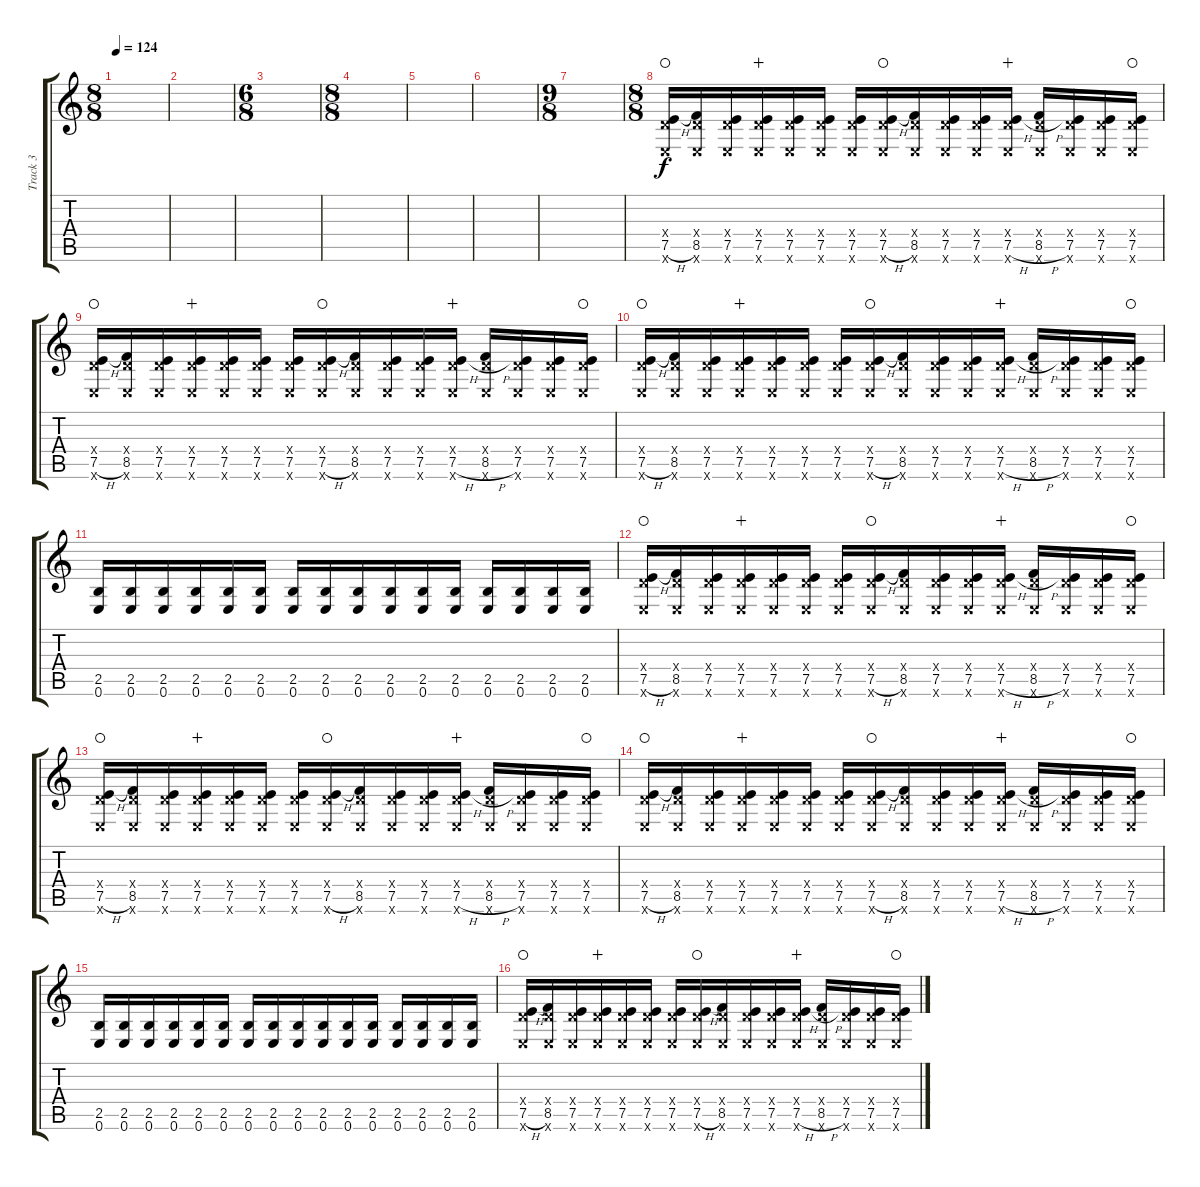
\track ("Track 3" "Track 3") {instrument overdrivenguitar}
\staff {score tabs}
\tuning (E4 B3 G3 D3 A2 E2) {hide}
\ts (8 8)
\tempo 124
\clef g2
\ks c
|
|
\ts (6 8)
|
\ts (8 8)
|
|
|
\ts (9 8)
|
\ts (8 8)
(0.4{x} 7.5{h} 0.6{x}).16{volume 9 balance 8 waho} (0.4{x} 8.5 0.6{x}).16 (0.4{x} 7.5 0.6{x}).16 (0.4{x} 7.5 0.6{x}).16{wahc} (0.4{x} 7.5 0.6{x}).16 (0.4{x} 7.5 0.6{x}).16 (0.4{x} 7.5 0.6{x}).16 (0.4{x} 7.5{h} 0.6{x}).16{waho} (0.4{x} 8.5 0.6{x}).16 (0.4{x} 7.5 0.6{x}).16 (0.4{x} 7.5 0.6{x}).16 (0.4{x} 7.5{h} 0.6{x}).16{wahc} (0.4{x} 8.5{h} 0.6{x}).16 (0.4{x} 7.5 0.6{x}).16 (0.4{x} 7.5 0.6{x}).16 (0.4{x} 7.5 0.6{x}).16{waho} |
(0.4{x} 7.5{h} 0.6{x}).16{waho} (0.4{x} 8.5 0.6{x}).16 (0.4{x} 7.5 0.6{x}).16 (0.4{x} 7.5 0.6{x}).16{wahc} (0.4{x} 7.5 0.6{x}).16 (0.4{x} 7.5 0.6{x}).16 (0.4{x} 7.5 0.6{x}).16 (0.4{x} 7.5{h} 0.6{x}).16{waho} (0.4{x} 8.5 0.6{x}).16 (0.4{x} 7.5 0.6{x}).16 (0.4{x} 7.5 0.6{x}).16 (0.4{x} 7.5{h} 0.6{x}).16{wahc} (0.4{x} 8.5{h} 0.6{x}).16 (0.4{x} 7.5 0.6{x}).16 (0.4{x} 7.5 0.6{x}).16 (0.4{x} 7.5 0.6{x}).16{waho} |
(0.4{x} 7.5{h} 0.6{x}).16{waho} (0.4{x} 8.5 0.6{x}).16 (0.4{x} 7.5 0.6{x}).16 (0.4{x} 7.5 0.6{x}).16{wahc} (0.4{x} 7.5 0.6{x}).16 (0.4{x} 7.5 0.6{x}).16 (0.4{x} 7.5 0.6{x}).16 (0.4{x} 7.5{h} 0.6{x}).16{waho} (0.4{x} 8.5 0.6{x}).16 (0.4{x} 7.5 0.6{x}).16 (0.4{x} 7.5 0.6{x}).16 (0.4{x} 7.5{h} 0.6{x}).16{wahc} (0.4{x} 8.5{h} 0.6{x}).16 (0.4{x} 7.5 0.6{x}).16 (0.4{x} 7.5 0.6{x}).16 (0.4{x} 7.5 0.6{x}).16{waho} |
(2.5 0.6).16 (2.5 0.6).16 (2.5 0.6).16 (2.5 0.6).16 (2.5 0.6).16 (2.5 0.6).16 (2.5 0.6).16 (2.5 0.6).16 (2.5 0.6).16 (2.5 0.6).16 (2.5 0.6).16 (2.5 0.6).16 (2.5 0.6).16 (2.5 0.6).16 (2.5 0.6).16 (2.5 0.6).16 |
(0.4{x} 7.5{h} 0.6{x}).16{volume 9 balance 8 waho} (0.4{x} 8.5 0.6{x}).16 (0.4{x} 7.5 0.6{x}).16 (0.4{x} 7.5 0.6{x}).16{wahc} (0.4{x} 7.5 0.6{x}).16 (0.4{x} 7.5 0.6{x}).16 (0.4{x} 7.5 0.6{x}).16 (0.4{x} 7.5{h} 0.6{x}).16{waho} (0.4{x} 8.5 0.6{x}).16 (0.4{x} 7.5 0.6{x}).16 (0.4{x} 7.5 0.6{x}).16 (0.4{x} 7.5{h} 0.6{x}).16{wahc} (0.4{x} 8.5{h} 0.6{x}).16 (0.4{x} 7.5 0.6{x}).16 (0.4{x} 7.5 0.6{x}).16 (0.4{x} 7.5 0.6{x}).16{waho} |
(0.4{x} 7.5{h} 0.6{x}).16{waho} (0.4{x} 8.5 0.6{x}).16 (0.4{x} 7.5 0.6{x}).16 (0.4{x} 7.5 0.6{x}).16{wahc} (0.4{x} 7.5 0.6{x}).16 (0.4{x} 7.5 0.6{x}).16 (0.4{x} 7.5 0.6{x}).16 (0.4{x} 7.5{h} 0.6{x}).16{waho} (0.4{x} 8.5 0.6{x}).16 (0.4{x} 7.5 0.6{x}).16 (0.4{x} 7.5 0.6{x}).16 (0.4{x} 7.5{h} 0.6{x}).16{wahc} (0.4{x} 8.5{h} 0.6{x}).16 (0.4{x} 7.5 0.6{x}).16 (0.4{x} 7.5 0.6{x}).16 (0.4{x} 7.5 0.6{x}).16{waho} |
(0.4{x} 7.5{h} 0.6{x}).16{waho} (0.4{x} 8.5 0.6{x}).16 (0.4{x} 7.5 0.6{x}).16 (0.4{x} 7.5 0.6{x}).16{wahc} (0.4{x} 7.5 0.6{x}).16 (0.4{x} 7.5 0.6{x}).16 (0.4{x} 7.5 0.6{x}).16 (0.4{x} 7.5{h} 0.6{x}).16{waho} (0.4{x} 8.5 0.6{x}).16 (0.4{x} 7.5 0.6{x}).16 (0.4{x} 7.5 0.6{x}).16 (0.4{x} 7.5{h} 0.6{x}).16{wahc} (0.4{x} 8.5{h} 0.6{x}).16 (0.4{x} 7.5 0.6{x}).16 (0.4{x} 7.5 0.6{x}).16 (0.4{x} 7.5 0.6{x}).16{waho} |
(2.5 0.6).16 (2.5 0.6).16 (2.5 0.6).16 (2.5 0.6).16 (2.5 0.6).16 (2.5 0.6).16 (2.5 0.6).16 (2.5 0.6).16 (2.5 0.6).16 (2.5 0.6).16 (2.5 0.6).16 (2.5 0.6).16 (2.5 0.6).16 (2.5 0.6).16 (2.5 0.6).16 (2.5 0.6).16 |
(0.4{x} 7.5{h} 0.6{x}).16{volume 11 balance 8 waho} (0.4{x} 8.5 0.6{x}).16 (0.4{x} 7.5 0.6{x}).16 (0.4{x} 7.5 0.6{x}).16{wahc} (0.4{x} 7.5 0.6{x}).16 (0.4{x} 7.5 0.6{x}).16 (0.4{x} 7.5 0.6{x}).16 (0.4{x} 7.5{h} 0.6{x}).16{waho} (0.4{x} 8.5 0.6{x}).16 (0.4{x} 7.5 0.6{x}).16 (0.4{x} 7.5 0.6{x}).16 (0.4{x} 7.5{h} 0.6{x}).16{wahc} (0.4{x} 8.5{h} 0.6{x}).16 (0.4{x} 7.5 0.6{x}).16 (0.4{x} 7.5 0.6{x}).16 (0.4{x} 7.5 0.6{x}).16{waho}
